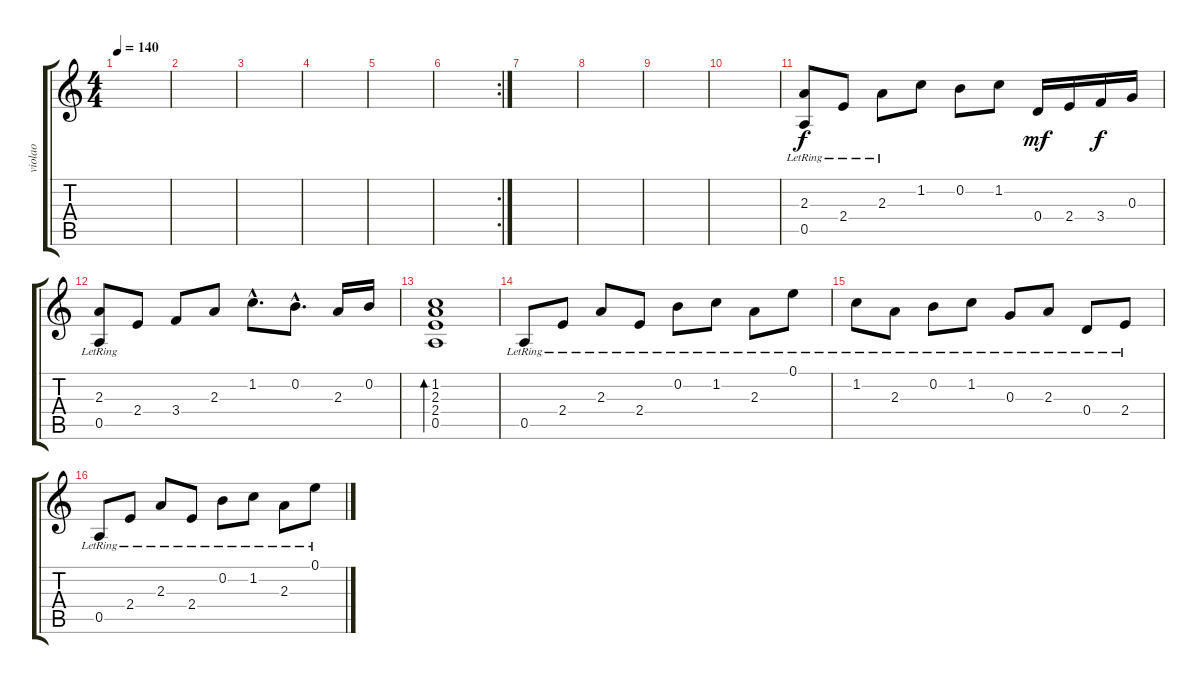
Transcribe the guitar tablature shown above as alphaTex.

\track ("violao" "violao") {instrument acousticguitarsteel}
\staff {score tabs}
\tuning (E4 B3 G3 D3 A2 E2) {hide}
\ts (4 4)
\tempo 140
\clef g2
\ks c
|
|
|
|
|
\rc 2
|
|
|
|
|
(2.3{lr} 0.5{lr}).8 2.4{lr}.8 2.3{lr}.8 1.2.8 0.2.8 1.2.8 0.4.16{dy mf} 2.4.16 3.4.16{dy f} 0.3.16 |
(2.3 0.5{lr}).8 2.4.8 3.4.8 2.3.8 1.2{hac}.8{d} 0.2{hac}.8{d} 2.3.16 0.2.16 |
(1.2 2.3 2.4 0.5).1{bd 240} |
0.5{lr}.8 2.4{lr}.8 2.3{lr}.8 2.4{lr}.8 0.2{lr}.8 1.2{lr}.8 2.3{lr}.8 0.1{lr}.8 |
1.2{lr}.8 2.3{lr}.8 0.2{lr}.8 1.2{lr}.8 0.3{lr}.8 2.3{lr}.8 0.4{lr}.8 2.4{lr}.8 |
0.5{lr}.8 2.4{lr}.8 2.3{lr}.8 2.4{lr}.8 0.2{lr}.8 1.2{lr}.8 2.3{lr}.8 0.1{lr}.8
